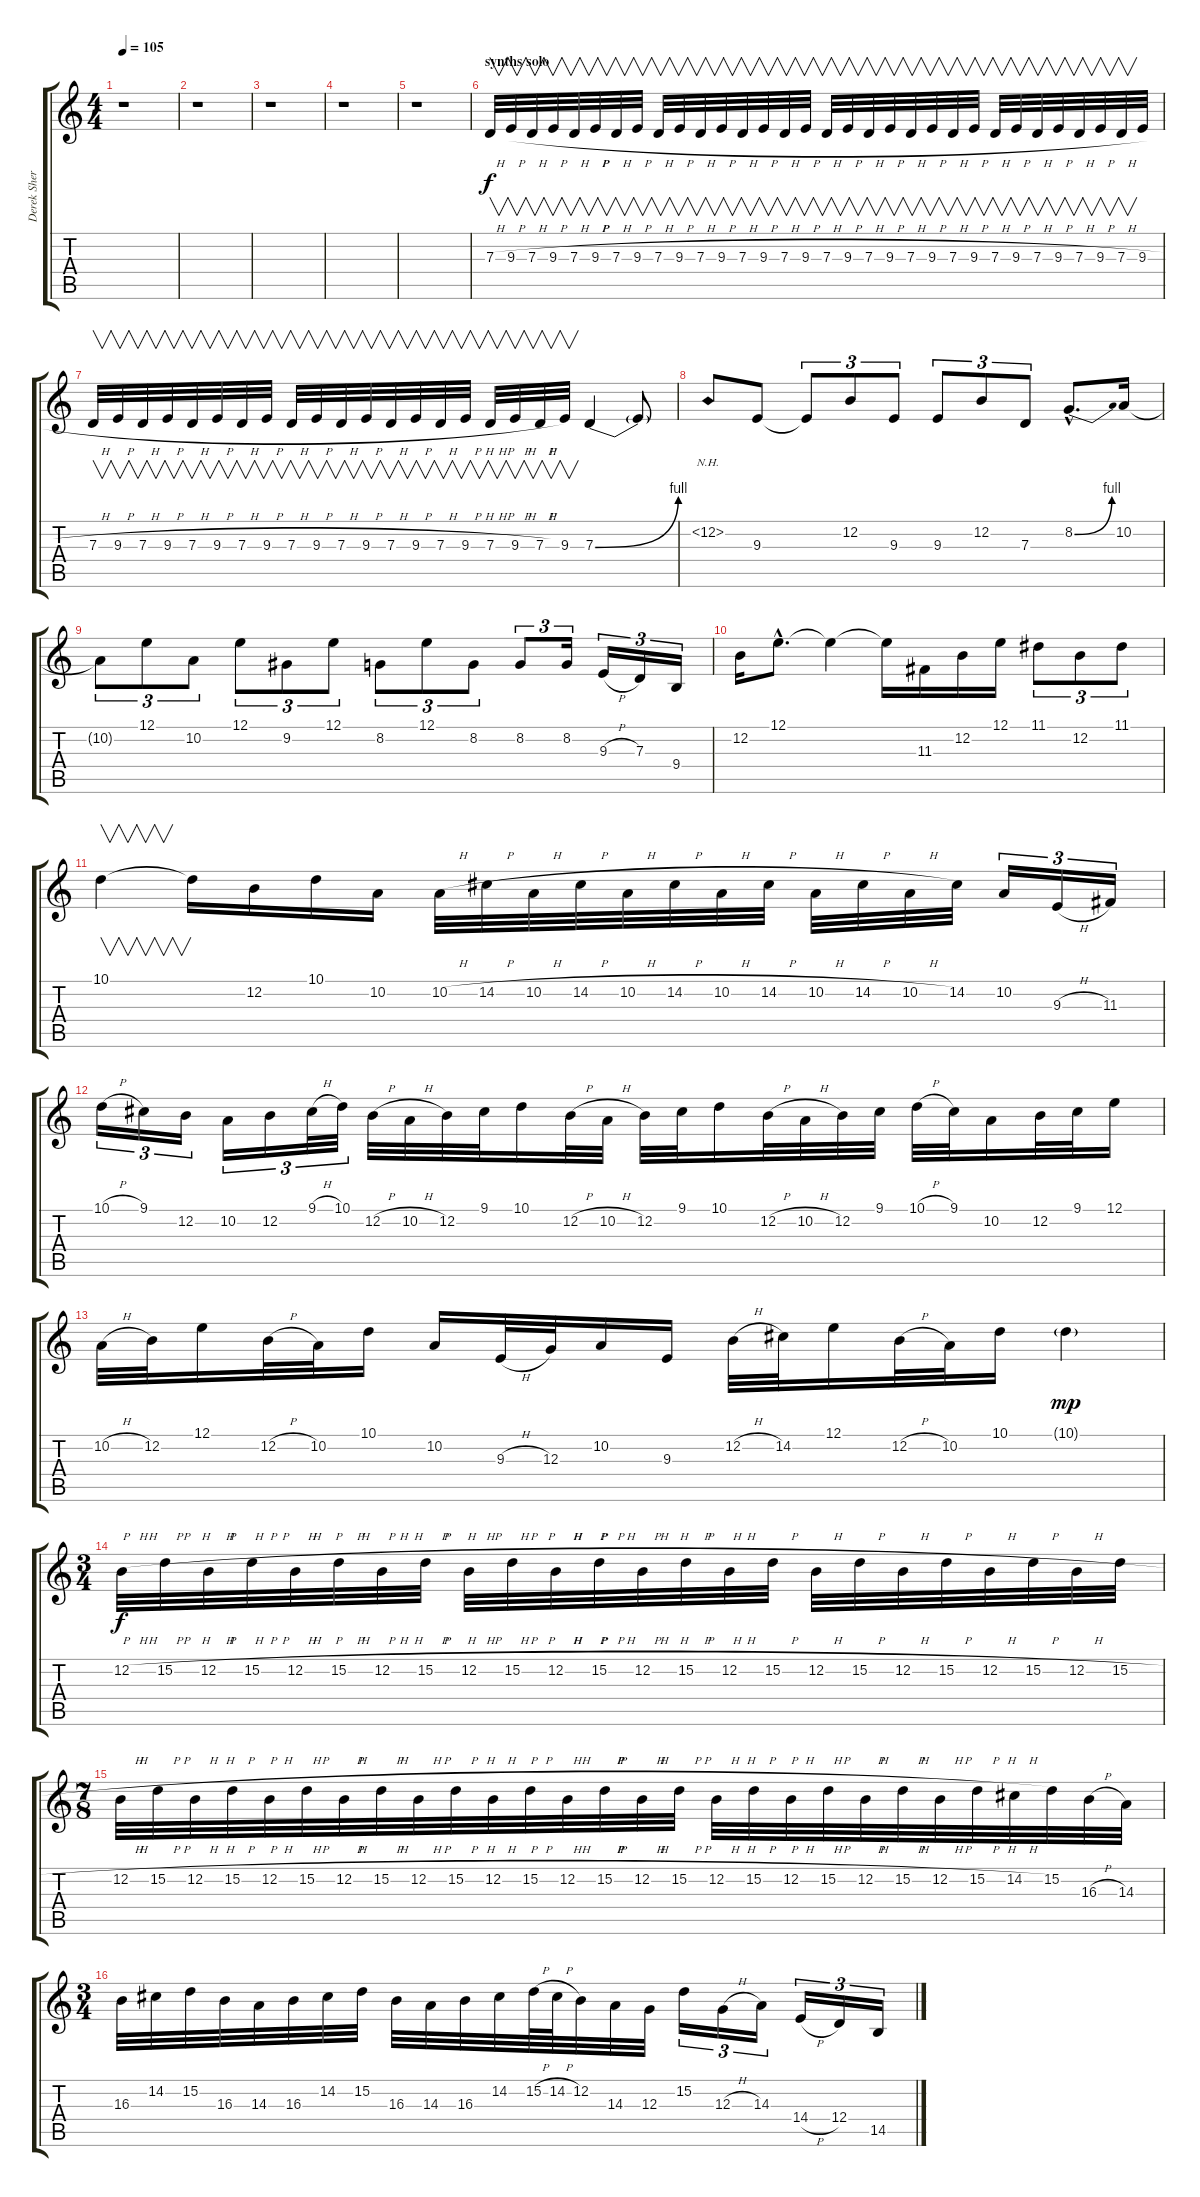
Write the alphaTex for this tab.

\track ("Derek Sherinian" "Derek Sher") {instrument lead5charang}
\staff {score tabs}
\tuning (E4 B3 G3 D3 A2 E2) {hide}
\ts (4 4)
\tempo 105
\clef g2
\ks c
r.1{dy f} |
r.1 |
r.1 |
r.1 |
r.1 |
\section ("" "synths solo")
7.3{h}.32{v} 9.3{h}.32{v} 7.3{h}.32{v} 9.3{h}.32{v} 7.3{h}.32{v} 9.3{h}.32{v} 7.3{h}.32{v} 9.3{h}.32{v} 7.3{h}.32{v} 9.3{h}.32{v} 7.3{h}.32{v} 9.3{h}.32{v} 7.3{h}.32{v} 9.3{h}.32{v} 7.3{h}.32{v} 9.3{h}.32{v} 7.3{h}.32{v} 9.3{h}.32{v} 7.3{h}.32{v} 9.3{h}.32{v} 7.3{h}.32{v} 9.3{h}.32{v} 7.3{h}.32{v} 9.3{h}.32{v} 7.3{h}.32{v} 9.3{h}.32{v} 7.3{h}.32{v} 9.3{h}.32{v} 7.3{h}.32{v} 9.3{h}.32{v} 7.3{h}.32{v} 9.3{h}.32 |
7.3{h}.32{v} 9.3{h}.32{v} 7.3{h}.32{v} 9.3{h}.32{v} 7.3{h}.32{v} 9.3{h}.32{v} 7.3{h}.32{v} 9.3{h}.32{v} 7.3{h}.32{v} 9.3{h}.32{v} 7.3{h}.32{v} 9.3{h}.32{v} 7.3{h}.32{v} 9.3{h}.32{v} 7.3{h}.32{v} 9.3{h}.32{v} 7.3{h}.32{v} 9.3{h}.32{v} 7.3{h}.32{v} 9.3.32{v} 7.3{be (bend 0 0 60 4)}.4 7.3{t}.8 |
12.2{nh}.8 9.3.8 9.3{t}.8{tu (3 2)} 12.2.8{tu (3 2)} 9.3.8{tu (3 2)} 9.3.8{tu (3 2)} 12.2.8{tu (3 2)} 7.3.8{tu (3 2)} 8.2{be (bend 0 0 60 4) hac}.8{d} 10.2.16 |
10.2{t}.8{tu (3 2)} 12.1.8{tu (3 2)} 10.2.8{tu (3 2)} 12.1.8{tu (3 2)} 9.2.8{tu (3 2)} 12.1.8{tu (3 2)} 8.2.8{tu (3 2)} 12.1.8{tu (3 2)} 8.2.8{tu (3 2)} 8.2.8{tu (3 2)} 8.2.16{tu (3 2)} 9.3{h}.16{tu (3 2)} 7.3.16{tu (3 2)} 9.4.16{tu (3 2)} |
12.2.16 12.1{hac}.8{d} 12.1{t}.4 12.1{t}.16 11.3.16 12.2.16 12.1.16 11.1.8{tu (3 2)} 12.2.8{tu (3 2)} 11.1.8{tu (3 2)} |
10.1.4{v} 10.1{t}.16 12.2.16 10.1.16 10.2.16 10.2{h}.32 14.2{h}.32 10.2{h}.32 14.2{h}.32 10.2{h}.32 14.2{h}.32 10.2{h}.32 14.2{h}.32 10.2{h}.32 14.2{h}.32 10.2{h}.32 14.2.32 10.2.16{tu (3 2)} 9.3{h}.16{tu (3 2)} 11.3.16{tu (3 2)} |
10.1{h}.16{tu (3 2)} 9.1.16{tu (3 2)} 12.2.16{tu (3 2)} 10.2.16{tu (3 2)} 12.2.16{tu (3 2)} 9.1{h}.32{tu (3 2)} 10.1.32{tu (3 2)} 12.2{h}.32 10.2{h}.32 12.2.32 9.1.32 10.1.16 12.2{h}.32 10.2{h}.32 12.2.32 9.1.32 10.1.16 12.2{h}.32 10.2{h}.32 12.2.32 9.1.32 10.1{h}.32 9.1.32 10.2.16 12.2.32 9.1.32 12.1.16 |
10.2{h}.32 12.2.32 12.1.16 12.2{h}.32 10.2.32 10.1.16 10.2.16 9.3{h}.32 12.3.32 10.2.16 9.3.16 12.2{h}.32 14.2.32 12.1.16 12.2{h}.32 10.2.32 10.1.16 10.1{g}.4{dy mp} |
\ts (3 4)
12.2{h}.32{dy f} 15.2{h}.32 12.2{h}.32 15.2{h}.32 12.2{h}.32 15.2{h}.32 12.2{h}.32 15.2{h}.32 12.2{h}.32 15.2{h}.32 12.2{h}.32 15.2{h}.32 12.2{h}.32 15.2{h}.32 12.2{h}.32 15.2{h}.32 12.2{h}.32 15.2{h}.32 12.2{h}.32 15.2{h}.32 12.2{h}.32 15.2{h}.32 12.2{h}.32 15.2{h}.32 |
\ts (7 8)
12.2{h}.32 15.2{h}.32 12.2{h}.32 15.2{h}.32 12.2{h}.32 15.2{h}.32 12.2{h}.32 15.2{h}.32 12.2{h}.32 15.2{h}.32 12.2{h}.32 15.2{h}.32 12.2{h}.32 15.2{h}.32 12.2{h}.32 15.2{h}.32 12.2{h}.32 15.2{h}.32 12.2{h}.32 15.2{h}.32 12.2{h}.32 15.2{h}.32 12.2{h}.32 15.2{h}.32 14.2{h}.32 15.2.32 16.3{h}.32 14.3.32 |
\ts (3 4)
16.3.32 14.2.32 15.2.32 16.3.32 14.3.32 16.3.32 14.2.32 15.2.32 16.3.32 14.3.32 16.3.32 14.2.32 15.2{h}.64 14.2{h}.64 12.2.32 14.3.32 12.3.32 15.2.16{tu (3 2)} 12.3{h}.16{tu (3 2)} 14.3.16{tu (3 2)} 14.4{h}.16{tu (3 2)} 12.4.16{tu (3 2)} 14.5.16{tu (3 2)}
